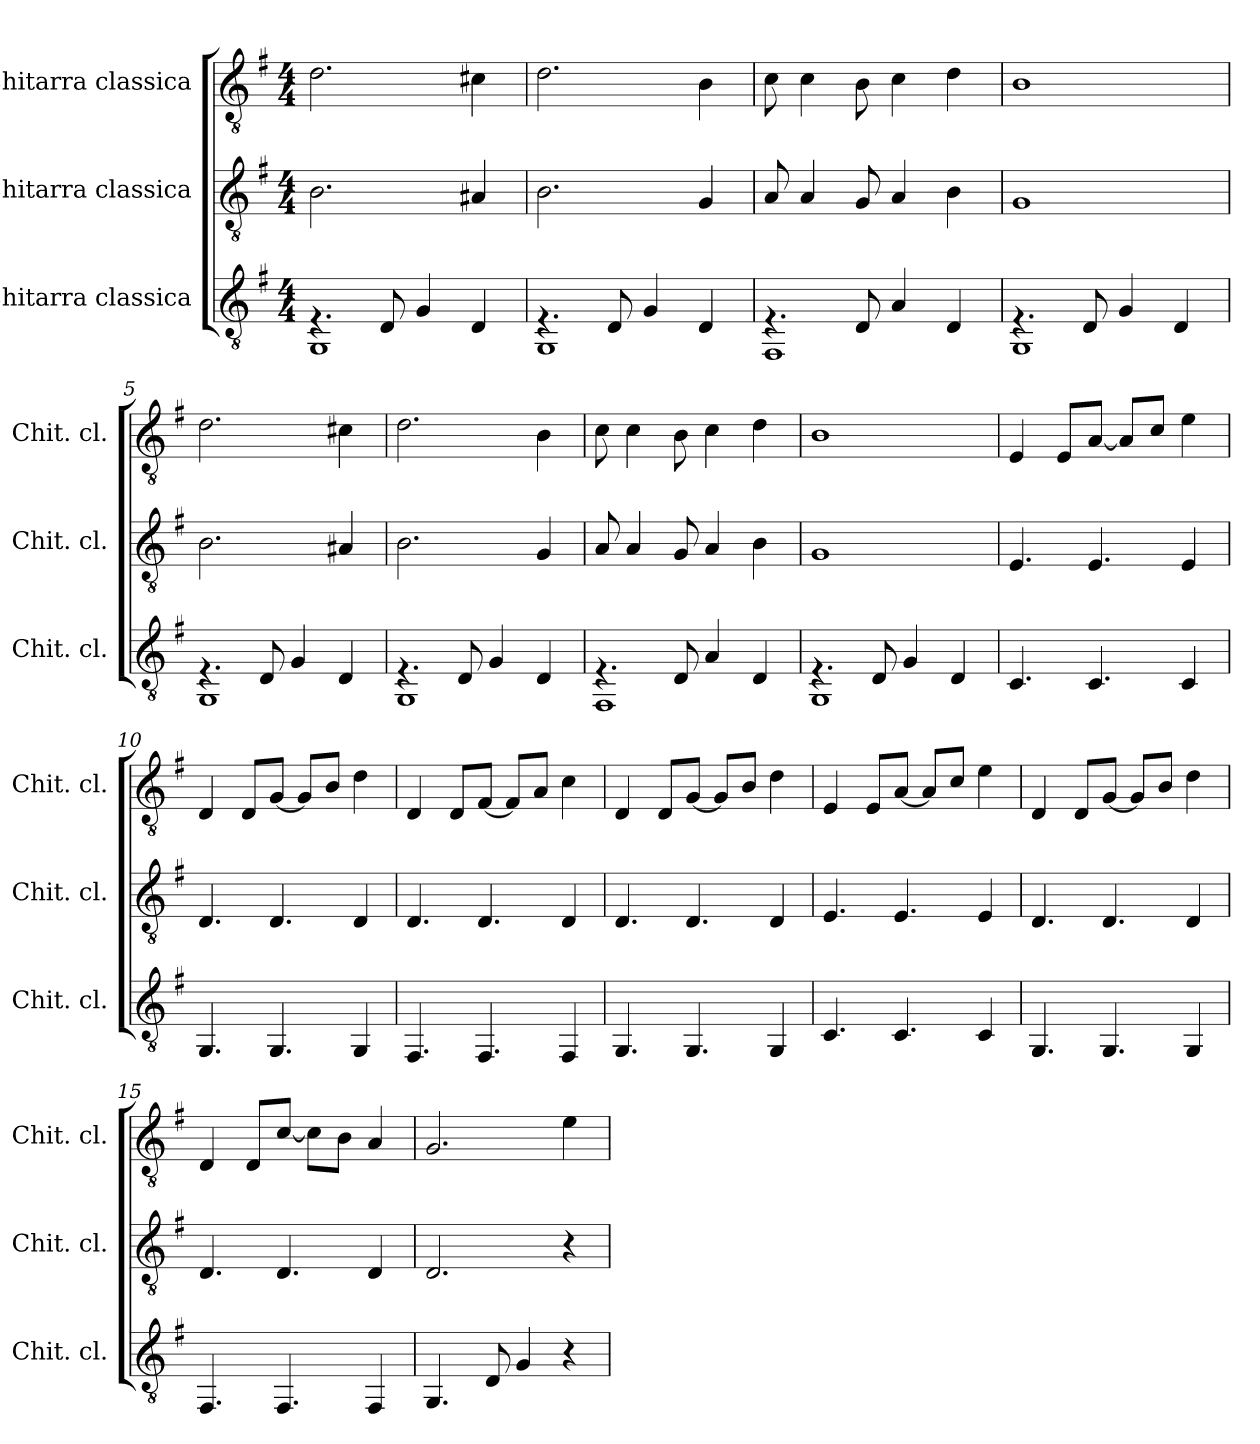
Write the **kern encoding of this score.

**kern	**kern	**kern
*part3	*part2	*part1
*staff3	*staff2	*staff1
*I"Chitarra classica	*I"Chitarra classica	*I"Chitarra classica
*I'Chit. cl.	*I'Chit. cl.	*I'Chit. cl.
*clefGv2	*clefGv2	*clefGv2
*k[f#]	*k[f#]	*k[f#]
*M4/4	*M4/4	*M4/4
=1	=1	=1
*^	*	*
4.rE	1GG	2.B\	2.d\
8D/	.	.	.
4G/	.	.	.
4D/	.	4A#X/	4c#X\
=2	=2	=2	=2
4.rE	1GG	2.B\	2.d\
8D/	.	.	.
4G/	.	.	.
4D/	.	4G/	4B\
=3	=3	=3	=3
4.rE	1FF#	8A/	8c\
.	.	4A/	4c\
8D/	.	8G/	8B\
4A/	.	4A/	4c\
4D/	.	4B\	4d\
=4	=4	=4	=4
4.rE	1GG	1G	1B
8D/	.	.	.
4G/	.	.	.
4D/	.	.	.
=5	=5	=5	=5
4.rE	1GG	2.B\	2.d\
8D/	.	.	.
4G/	.	.	.
4D/	.	4A#X/	4c#X\
=6	=6	=6	=6
4.rE	1GG	2.B\	2.d\
8D/	.	.	.
4G/	.	.	.
4D/	.	4G/	4B\
!!LO:LB:g=z
=7	=7	=7	=7
4.rE	1FF#	8A/	8c\
.	.	4A/	4c\
8D/	.	8G/	8B\
4A/	.	4A/	4c\
4D/	.	4B\	4d\
=8	=8	=8	=8
4.rE	1GG	1G	1B
8D/	.	.	.
4G/	.	.	.
4D/	.	.	.
*v	*v	*	*
=9	=9	=9
4.C/	4.E/	4E/
.	.	8E/L
4.C/	4.E/	[8A/J
.	.	8A/L]
.	.	8c/J
4C/	4E/	4e\
=10	=10	=10
4.GG/	4.D/	4D/
.	.	8D/L
4.GG/	4.D/	[8G/J
.	.	8G/L]
.	.	8B/J
4GG/	4D/	4d\
=11	=11	=11
4.FF#/	4.D/	4D/
.	.	8D/L
4.FF#/	4.D/	[8F#/J
.	.	8F#/L]
.	.	8A/J
4FF#/	4D/	4c\
=12	=12	=12
4.GG/	4.D/	4D/
.	.	8D/L
4.GG/	4.D/	[8G/J
.	.	8G/L]
.	.	8B/J
4GG/	4D/	4d\
!!LO:LB:g=z
=13	=13	=13
4.C/	4.E/	4E/
.	.	8E/L
4.C/	4.E/	[8A/J
.	.	8A/L]
.	.	8c/J
4C/	4E/	4e\
=14	=14	=14
4.GG/	4.D/	4D/
.	.	8D/L
4.GG/	4.D/	[8G/J
.	.	8G/L]
.	.	8B/J
4GG/	4D/	4d\
=15	=15	=15
4.FF#/	4.D/	4D/
.	.	8D/L
4.FF#/	4.D/	[8c/J
.	.	8c\L]
.	.	8B\J
4FF#/	4D/	4A/
=16	=16	=16
4.GG/	2.D/	2.G/
8D/	.	.
4G/	.	.
4r	4r	4e\
=	=	=
*-	*-	*-
